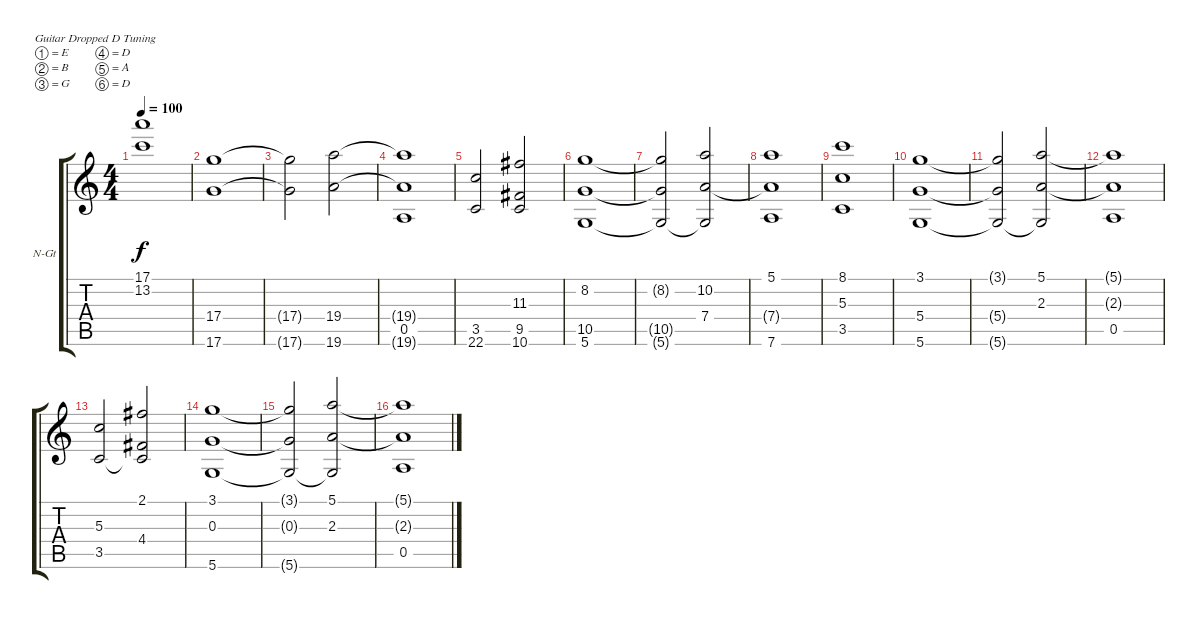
\bracketExtendMode groupsimilarinstruments
\firstSystemTrackNameOrientation horizontal
\otherSystemsTrackNameOrientation horizontal
\track ("Keyboard (Christian)" "N-Gt") {instrument acousticguitarnylon}
\staff {score tabs}
\tuning (E4 B3 G3 D3 A2 D2)
\ts (4 4)
\tempo 100
\clef g2
\ks c
(17.1 13.2).1{dy f} |
(17.4 17.6).1 |
(17.4{t} 17.6{t}).2 (19.4 19.6).2 |
(19.4{t} 19.6{t} 0.5).1 |
(22.6 3.5).2 (11.3 9.5 10.6).2 |
(8.2 10.5 5.6).1 |
(8.2{t} 10.5{t} 5.6{t}).2 (10.2 7.4 5.6{t}).2 |
(5.1 7.4{t} 7.6).1 |
(8.1 5.3 3.5).1 |
(3.1 5.4 5.6).1 |
(3.1{t} 5.4{t} 5.6{t}).2 (5.1 2.3 5.6{t}).2 |
(5.1{t} 2.3{t} 0.5).1 |
(5.3 3.5).2 (2.1 4.4 3.5{t}).2 |
(3.1 0.3 5.6).1 |
(3.1{t} 0.3{t} 5.6{t}).2 (5.1 2.3 5.6{t}).2 |
(5.1{t} 2.3{t} 0.5).1
